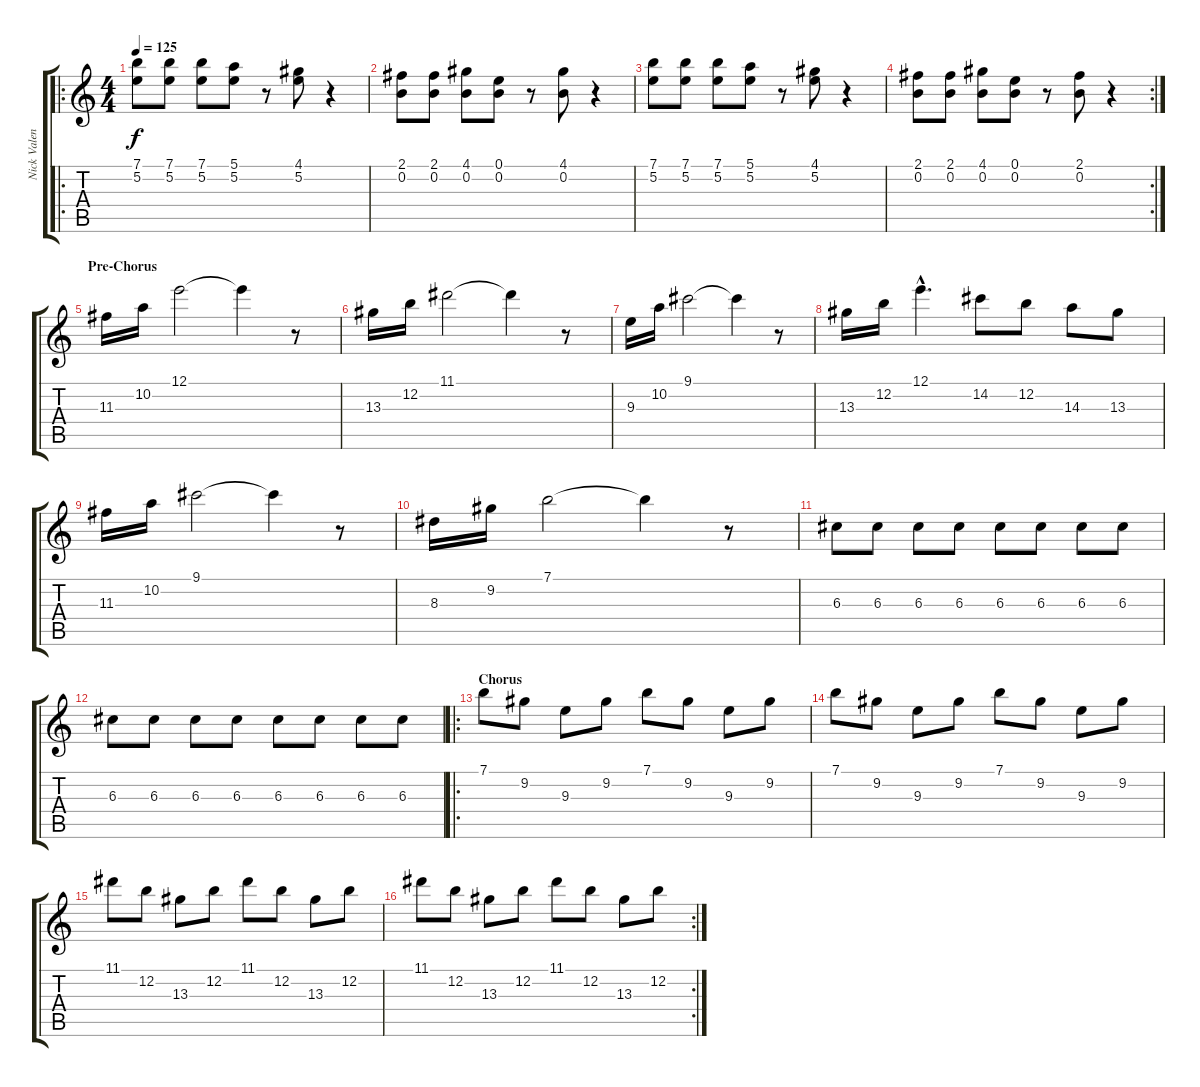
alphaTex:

\track ("Nick Valensi" "Nick Valen") {instrument overdrivenguitar}
\staff {score tabs}
\tuning (E4 B3 G3 D3 A2 E2) {hide}
\ro
\ts (4 4)
\tempo 125
\clef g2
\ks c
(7.1 5.2).8{dy f} (7.1 5.2).8 (7.1 5.2).8 (5.1 5.2).8 r.8 (4.1 5.2).8 r.4 |
(2.1 0.2).8 (2.1 0.2).8 (4.1 0.2).8 (0.1 0.2).8 r.8 (4.1 0.2).8 r.4 |
(7.1 5.2).8 (7.1 5.2).8 (7.1 5.2).8 (5.1 5.2).8 r.8 (4.1 5.2).8 r.4 |
\rc 2
(2.1 0.2).8 (2.1 0.2).8 (4.1 0.2).8 (0.1 0.2).8 r.8 (2.1 0.2).8 r.4 |
\section ("" "Pre-Chorus")
11.3.16 10.2.16 12.1.2 12.1{t}.4 r.8 |
13.3.16 12.2.16 11.1.2 11.1{t}.4 r.8 |
9.3.16 10.2.16 9.1.2 9.1{t}.4 r.8 |
13.3.16 12.2.16 12.1{hac}.4{d} 14.2.8 12.2.8 14.3.8 13.3.8 |
11.3.16 10.2.16 9.1.2 9.1{t}.4 r.8 |
8.3.16 9.2.16 7.1.2 7.1{t}.4 r.8 |
6.3.8 6.3.8 6.3.8 6.3.8 6.3.8 6.3.8 6.3.8 6.3.8 |
6.3.8 6.3.8 6.3.8 6.3.8 6.3.8 6.3.8 6.3.8 6.3.8 |
\ro
\section ("" "Chorus")
7.1.8 9.2.8 9.3.8 9.2.8 7.1.8 9.2.8 9.3.8 9.2.8 |
7.1.8 9.2.8 9.3.8 9.2.8 7.1.8 9.2.8 9.3.8 9.2.8 |
11.1.8 12.2.8 13.3.8 12.2.8 11.1.8 12.2.8 13.3.8 12.2.8 |
\rc 2
11.1.8 12.2.8 13.3.8 12.2.8 11.1.8 12.2.8 13.3.8 12.2.8
